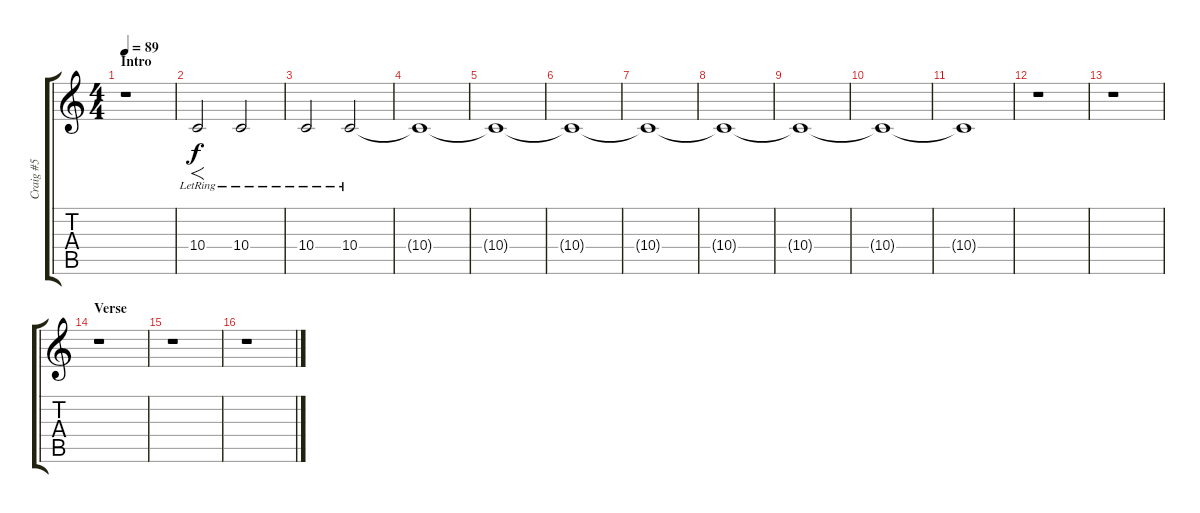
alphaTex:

\track ("Craig #5" "Craig #5") {instrument helicopter}
\staff {score tabs}
\tuning (E4 B3 G3 D3 A2 E2) {hide}
\ts (4 4)
\section ("" "Intro")
\tempo 89
\clef g2
\ks c
r.1{dy f instrument helicopter} |
10.4{lr}.2{f} 10.4{lr}.2{volume 5} |
10.4{lr}.2{volume 8} 10.4{lr}.2{volume 10} |
10.4{t}.1 |
10.4{t}.1 |
10.4{t}.1 |
10.4{t}.1 |
10.4{t}.1 |
10.4{t}.1 |
10.4{t}.1 |
10.4{t}.1 |
r.1 |
r.1 |
\section ("" "Verse")
r.1 |
r.1 |
r.1
